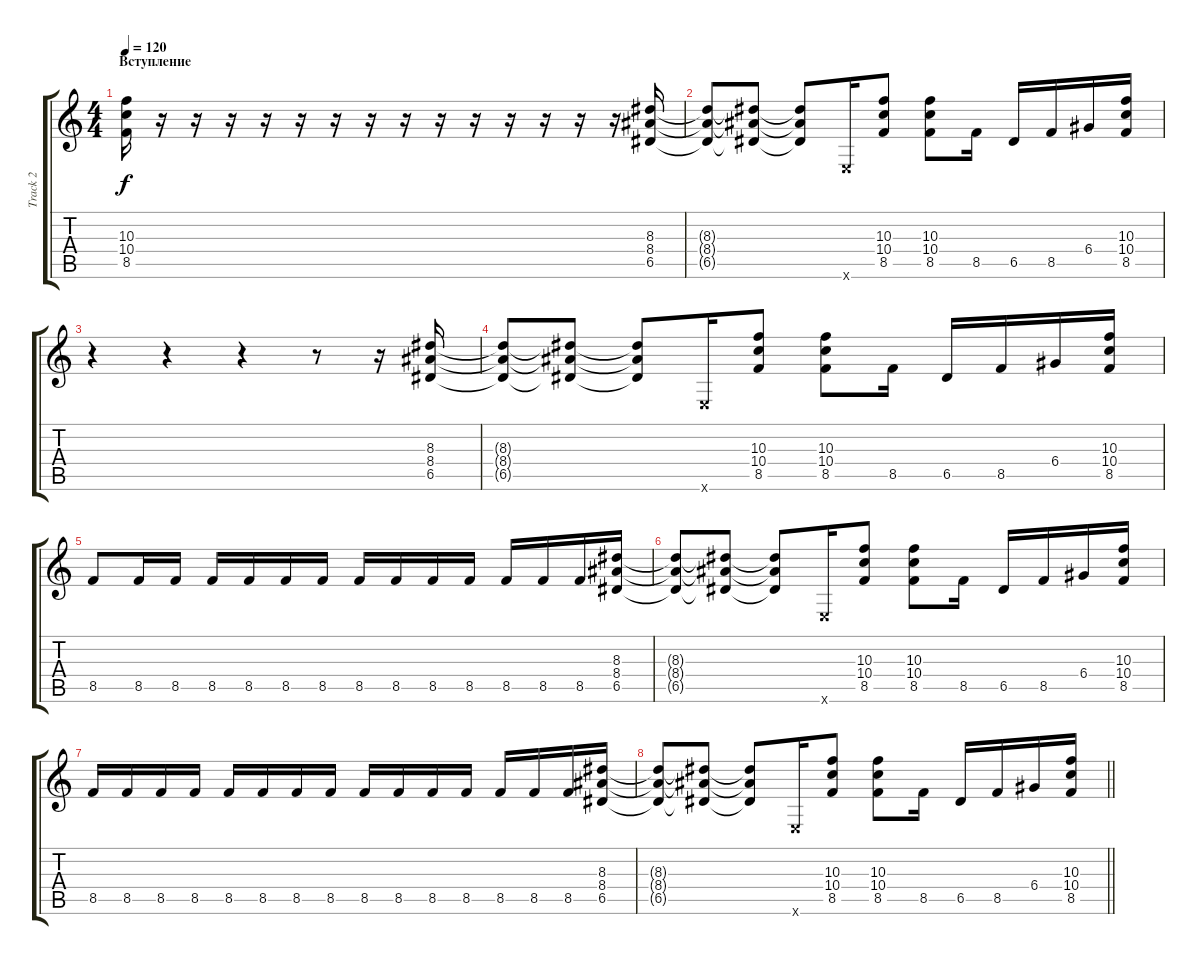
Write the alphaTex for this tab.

\track ("Track 2" "Track 2") {instrument distortionguitar}
\staff {score tabs}
\tuning (E4 B3 G3 D3 A2 E2) {hide}
\ts (4 4)
\section ("" "Вступление")
\tempo 120
\clef g2
\ks c
(10.3 10.4 8.5).16{dy f instrument distortionguitar} r.16 r.16 r.16 r.16 r.16 r.16 r.16 r.16 r.16 r.16 r.16 r.16 r.16 r.16 (8.3 8.4 6.5).16 |
(8.3{t} 8.4{t} 6.5{t}).8 (8.3{t} 8.4{t} 6.5{t}).8 (8.3{t} 8.4{t} 6.5{t}).8 0.6{x}.16 (10.3 10.4 8.5).8 (10.3 10.4 8.5).8 8.5.16 6.5.16 8.5.16 6.4.16 (10.3 10.4 8.5).16 |
r.4 r.4 r.4 r.8 r.16 (8.3 8.4 6.5).16 |
(8.3{t} 8.4{t} 6.5{t}).8 (8.3{t} 8.4{t} 6.5{t}).8 (8.3{t} 8.4{t} 6.5{t}).8 0.6{x}.16 (10.3 10.4 8.5).8 (10.3 10.4 8.5).8 8.5.16 6.5.16 8.5.16 6.4.16 (10.3 10.4 8.5).16 |
8.5.8 8.5.16 8.5.16 8.5.16 8.5.16 8.5.16 8.5.16 8.5.16 8.5.16 8.5.16 8.5.16 8.5.16 8.5.16 8.5.16 (8.3 8.4 6.5).16 |
(8.3{t} 8.4{t} 6.5{t}).8 (8.3{t} 8.4{t} 6.5{t}).8 (8.3{t} 8.4{t} 6.5{t}).8 0.6{x}.16 (10.3 10.4 8.5).8 (10.3 10.4 8.5).8 8.5.16 6.5.16 8.5.16 6.4.16 (10.3 10.4 8.5).16 |
8.5.16 8.5.16 8.5.16 8.5.16 8.5.16 8.5.16 8.5.16 8.5.16 8.5.16 8.5.16 8.5.16 8.5.16 8.5.16 8.5.16 8.5.16 (8.3 8.4 6.5).16 |
\barLineRight lightlight
(8.3{t} 8.4{t} 6.5{t}).8 (8.3{t} 8.4{t} 6.5{t}).8 (8.3{t} 8.4{t} 6.5{t}).8 0.6{x}.16 (10.3 10.4 8.5).8 (10.3 10.4 8.5).8 8.5.16 6.5.16 8.5.16 6.4.16 (10.3 10.4 8.5).16
